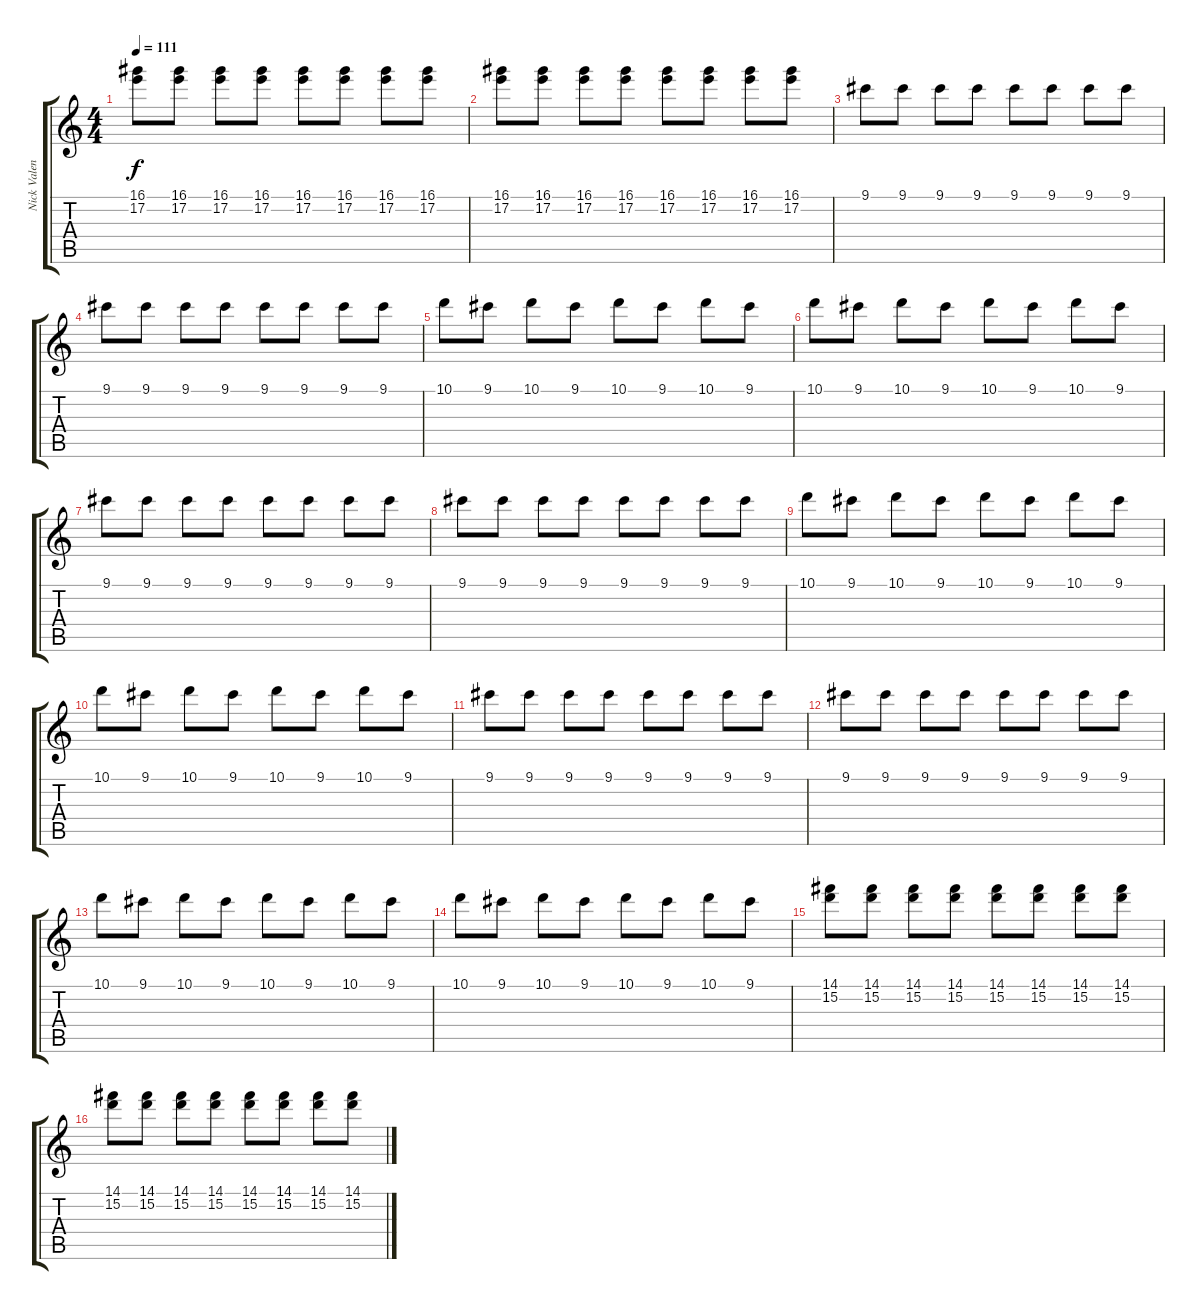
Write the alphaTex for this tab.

\track ("Nick Valensi" "Nick Valen") {instrument overdrivenguitar}
\staff {score tabs}
\tuning (E4 B3 G3 D3 A2 E2) {hide}
\ts (4 4)
\tempo 111
\clef g2
\ks c
(16.1 17.2).8{dy f} (16.1 17.2).8 (16.1 17.2).8 (16.1 17.2).8 (16.1 17.2).8 (16.1 17.2).8 (16.1 17.2).8 (16.1 17.2).8 |
(16.1 17.2).8 (16.1 17.2).8 (16.1 17.2).8 (16.1 17.2).8 (16.1 17.2).8 (16.1 17.2).8 (16.1 17.2).8 (16.1 17.2).8 |
9.1.8 9.1.8 9.1.8 9.1.8 9.1.8 9.1.8 9.1.8 9.1.8 |
9.1.8 9.1.8 9.1.8 9.1.8 9.1.8 9.1.8 9.1.8 9.1.8 |
10.1.8 9.1.8 10.1.8 9.1.8 10.1.8 9.1.8 10.1.8 9.1.8 |
10.1.8 9.1.8 10.1.8 9.1.8 10.1.8 9.1.8 10.1.8 9.1.8 |
9.1.8 9.1.8 9.1.8 9.1.8 9.1.8 9.1.8 9.1.8 9.1.8 |
9.1.8 9.1.8 9.1.8 9.1.8 9.1.8 9.1.8 9.1.8 9.1.8 |
10.1.8 9.1.8 10.1.8 9.1.8 10.1.8 9.1.8 10.1.8 9.1.8 |
10.1.8 9.1.8 10.1.8 9.1.8 10.1.8 9.1.8 10.1.8 9.1.8 |
9.1.8 9.1.8 9.1.8 9.1.8 9.1.8 9.1.8 9.1.8 9.1.8 |
9.1.8 9.1.8 9.1.8 9.1.8 9.1.8 9.1.8 9.1.8 9.1.8 |
10.1.8 9.1.8 10.1.8 9.1.8 10.1.8 9.1.8 10.1.8 9.1.8 |
10.1.8 9.1.8 10.1.8 9.1.8 10.1.8 9.1.8 10.1.8 9.1.8 |
(14.1 15.2).8 (14.1 15.2).8 (14.1 15.2).8 (14.1 15.2).8 (14.1 15.2).8 (14.1 15.2).8 (14.1 15.2).8 (14.1 15.2).8 |
(14.1 15.2).8 (14.1 15.2).8 (14.1 15.2).8 (14.1 15.2).8 (14.1 15.2).8 (14.1 15.2).8 (14.1 15.2).8 (14.1 15.2).8
